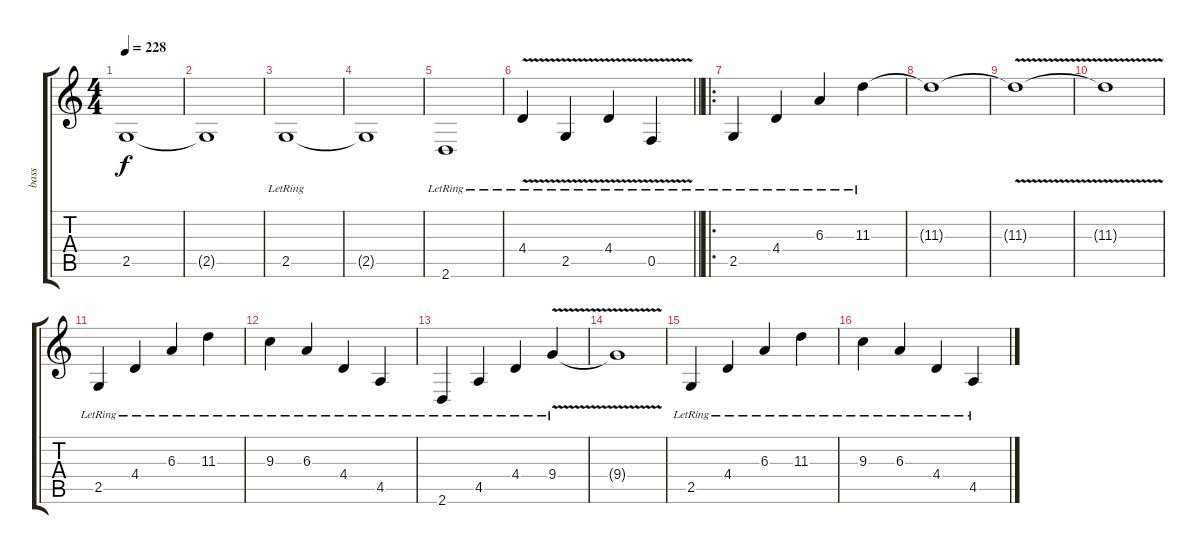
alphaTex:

\track ("bass" "bass") {instrument slapbass1}
\staff {score tabs}
\tuning (C4 G3 Eb3 Bb2 F2 C2) {hide}
\ts (4 4)
\tempo 228
\clef g2
\ks c
2.5{t}.1{dy f} |
2.5{t}.1 |
2.5{lr}.1 |
2.5{t}.1 |
2.6{lr}.1 |
\barLineRight lightlight
4.4{v lr}.4 2.5{v lr}.4 4.4{v lr}.4 0.5{v lr}.4 |
\ro
2.5{lr}.4 4.4{lr}.4 6.3{lr}.4 11.3{lr}.4 |
11.3{t}.1 |
11.3{v t}.1 |
11.3{t}.1 |
2.5{lr}.4 4.4{lr}.4 6.3{lr}.4 11.3{lr}.4 |
9.3{lr}.4 6.3{lr}.4 4.4{lr}.4 4.5{lr}.4 |
2.6{lr}.4 4.5{lr}.4 4.4{lr}.4 9.4{v lr}.4 |
9.4{t}.1 |
2.5{lr}.4 4.4{lr}.4 6.3{lr}.4 11.3{lr}.4 |
9.3{lr}.4 6.3{lr}.4 4.4{lr}.4 4.5{lr}.4
